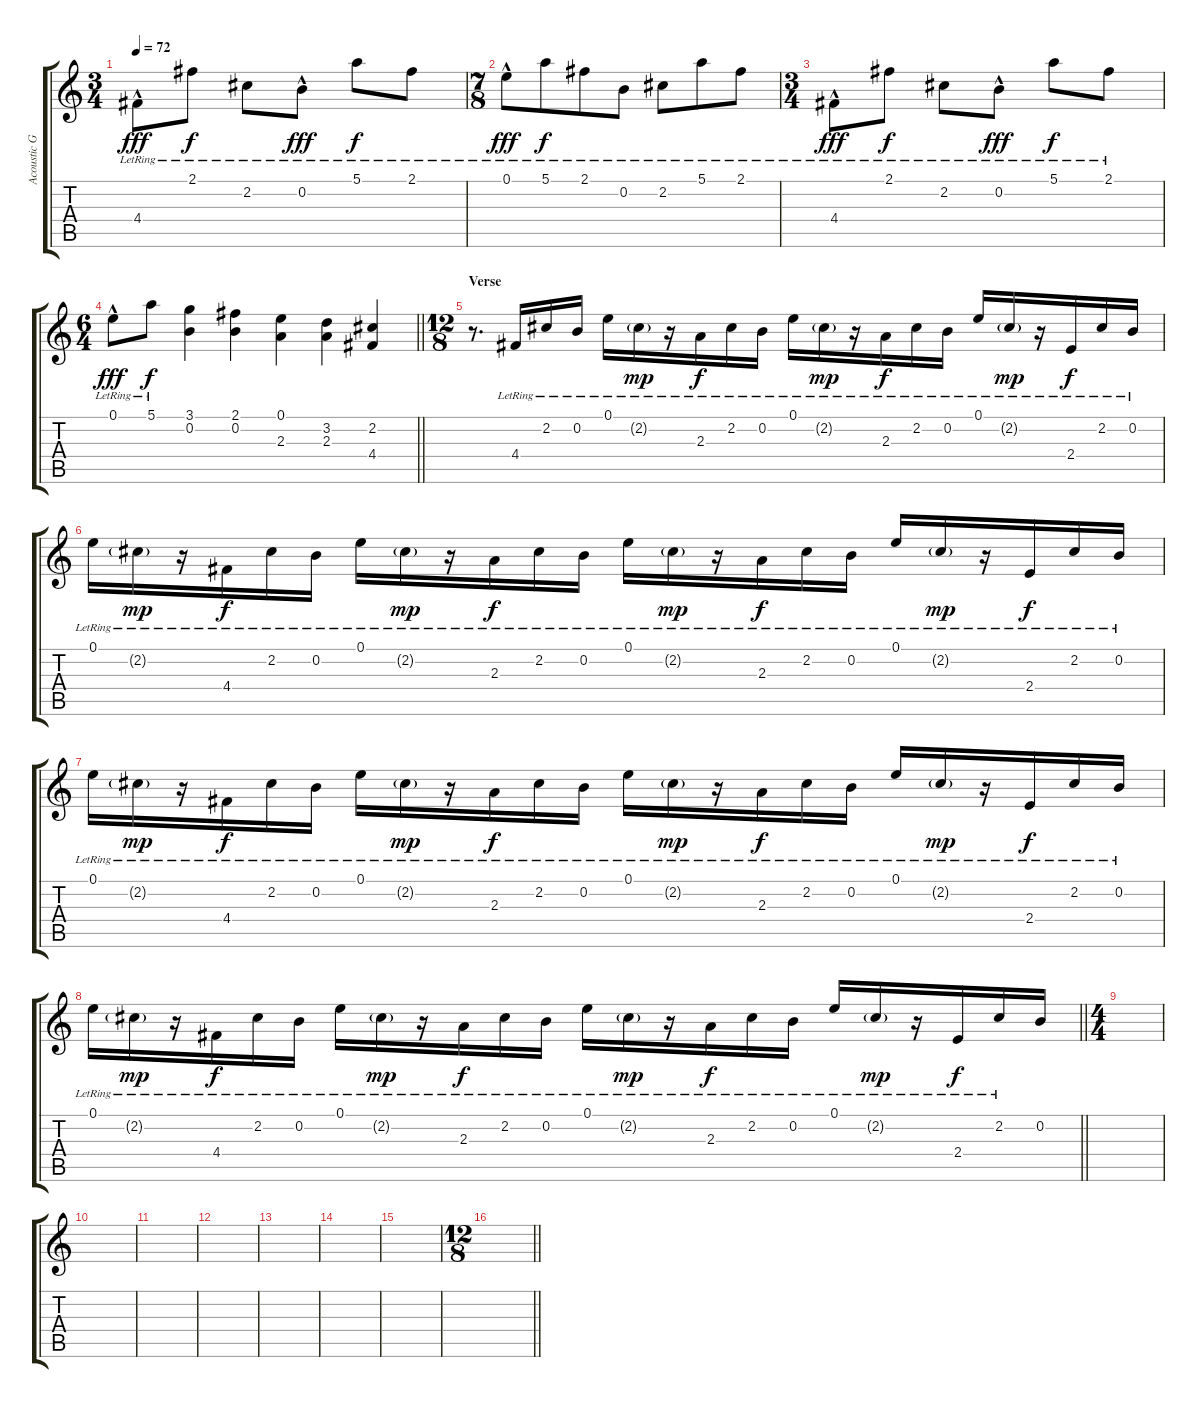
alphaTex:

\track ("Acoustic Guitar" "Acoustic G") {instrument acousticguitarnylon}
\staff {score tabs}
\tuning (E4 B3 G3 D3 A2 E2) {hide}
\ts (3 4)
\tempo 72
\clef g2
\ks c
4.4{hac lr}.8{dy fff} 2.1{lr}.8{dy f} 2.2{lr}.8 0.2{hac lr}.8{dy fff} 5.1{lr}.8{dy f} 2.1{lr}.8 |
\ts (7 8)
0.1{hac lr}.8{dy fff} 5.1{lr}.8{dy f} 2.1{lr}.8 0.2{lr}.8 2.2{lr}.8 5.1{lr}.8 2.1{lr}.8 |
\ts (3 4)
4.4{hac lr}.8{dy fff} 2.1{lr}.8{dy f} 2.2{lr}.8 0.2{hac lr}.8{dy fff} 5.1{lr}.8{dy f} 2.1{lr}.8 |
\ts (6 4)
\barLineRight lightlight
0.1{hac lr}.8{dy fff} 5.1{lr}.8{dy f} (3.1 0.2).4 (2.1 0.2).4 (0.1 2.3).4 (3.2 2.3).4 (2.2 4.4).4 |
\ts (12 8)
\section ("" "Verse")
r.8{d} 4.4{lr}.16 2.2{lr}.16 0.2{lr}.16 0.1{lr}.16 2.2{g lr}.16{dy mp} r.16 2.3{lr}.16{dy f} 2.2{lr}.16 0.2{lr}.16 0.1{lr}.16 2.2{g lr}.16{dy mp} r.16 2.3{lr}.16{dy f} 2.2{lr}.16 0.2{lr}.16 0.1{lr}.16 2.2{g lr}.16{dy mp} r.16 2.4{lr}.16{dy f} 2.2{lr}.16 0.2{lr}.16 |
0.1{lr}.16 2.2{g lr}.16{dy mp} r.16 4.4{lr}.16{dy f} 2.2{lr}.16 0.2{lr}.16 0.1{lr}.16 2.2{g lr}.16{dy mp} r.16 2.3{lr}.16{dy f} 2.2{lr}.16 0.2{lr}.16 0.1{lr}.16 2.2{g lr}.16{dy mp} r.16 2.3{lr}.16{dy f} 2.2{lr}.16 0.2{lr}.16 0.1{lr}.16 2.2{g lr}.16{dy mp} r.16 2.4{lr}.16{dy f} 2.2{lr}.16 0.2{lr}.16 |
0.1{lr}.16 2.2{g lr}.16{dy mp} r.16 4.4{lr}.16{dy f} 2.2{lr}.16 0.2{lr}.16 0.1{lr}.16 2.2{g lr}.16{dy mp} r.16 2.3{lr}.16{dy f} 2.2{lr}.16 0.2{lr}.16 0.1{lr}.16 2.2{g lr}.16{dy mp} r.16 2.3{lr}.16{dy f} 2.2{lr}.16 0.2{lr}.16 0.1{lr}.16 2.2{g lr}.16{dy mp} r.16 2.4{lr}.16{dy f} 2.2{lr}.16 0.2{lr}.16 |
\barLineRight lightlight
0.1{lr}.16 2.2{g lr}.16{dy mp} r.16 4.4{lr}.16{dy f} 2.2{lr}.16 0.2{lr}.16 0.1{lr}.16 2.2{g lr}.16{dy mp} r.16 2.3{lr}.16{dy f} 2.2{lr}.16 0.2{lr}.16 0.1{lr}.16 2.2{g lr}.16{dy mp} r.16 2.3{lr}.16{dy f} 2.2{lr}.16 0.2{lr}.16 0.1{lr}.16 2.2{g lr}.16{dy mp} r.16 2.4{lr}.16{dy f} 2.2{lr}.16 0.2.16 |
\ts (4 4)
\section ("" "")
|
|
|
|
|
|
|
\ts (12 8)
\barLineRight lightlight
